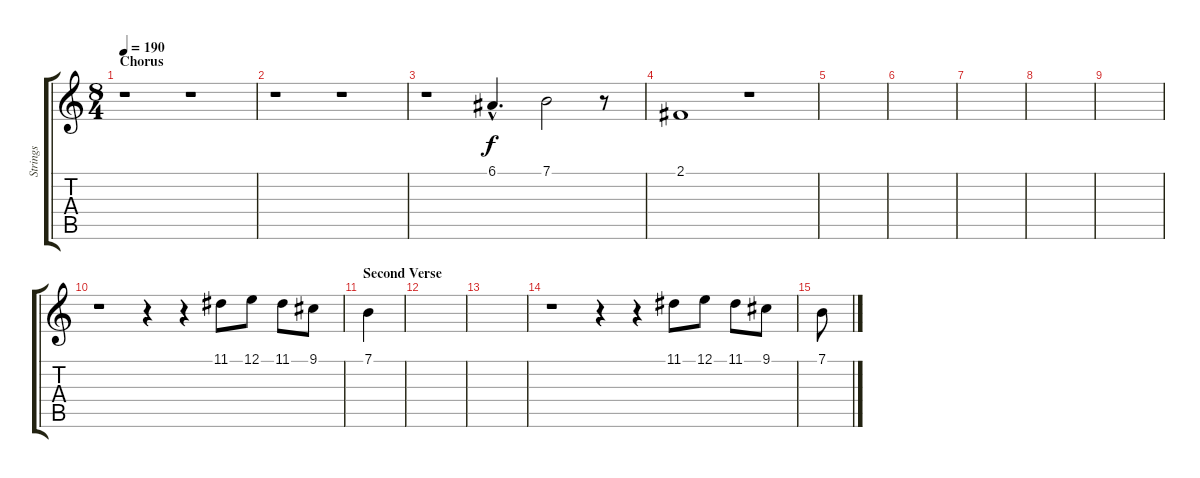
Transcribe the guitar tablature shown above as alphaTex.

\track ("Strings" "Strings") {instrument tremolostrings}
\staff {score tabs}
\tuning (E4 B3 G3 D3 A2 E2) {hide}
\ts (8 4)
\section ("" "Chorus")
\tempo 190
\clef g2
\ks c
r.1{dy f} r.1 |
r.1 r.1 |
r.1 6.1{hac}.4{d} 7.1.2 r.8 |
2.1.1 r.1 |
|
|
|
|
|
r.1 r.4 r.4 11.1.8 12.1.8 11.1.8 9.1.8 |
\section ("" "Second Verse")
7.1.4 |
|
|
r.1 r.4 r.4 11.1.8 12.1.8 11.1.8 9.1.8 |
7.1.8
